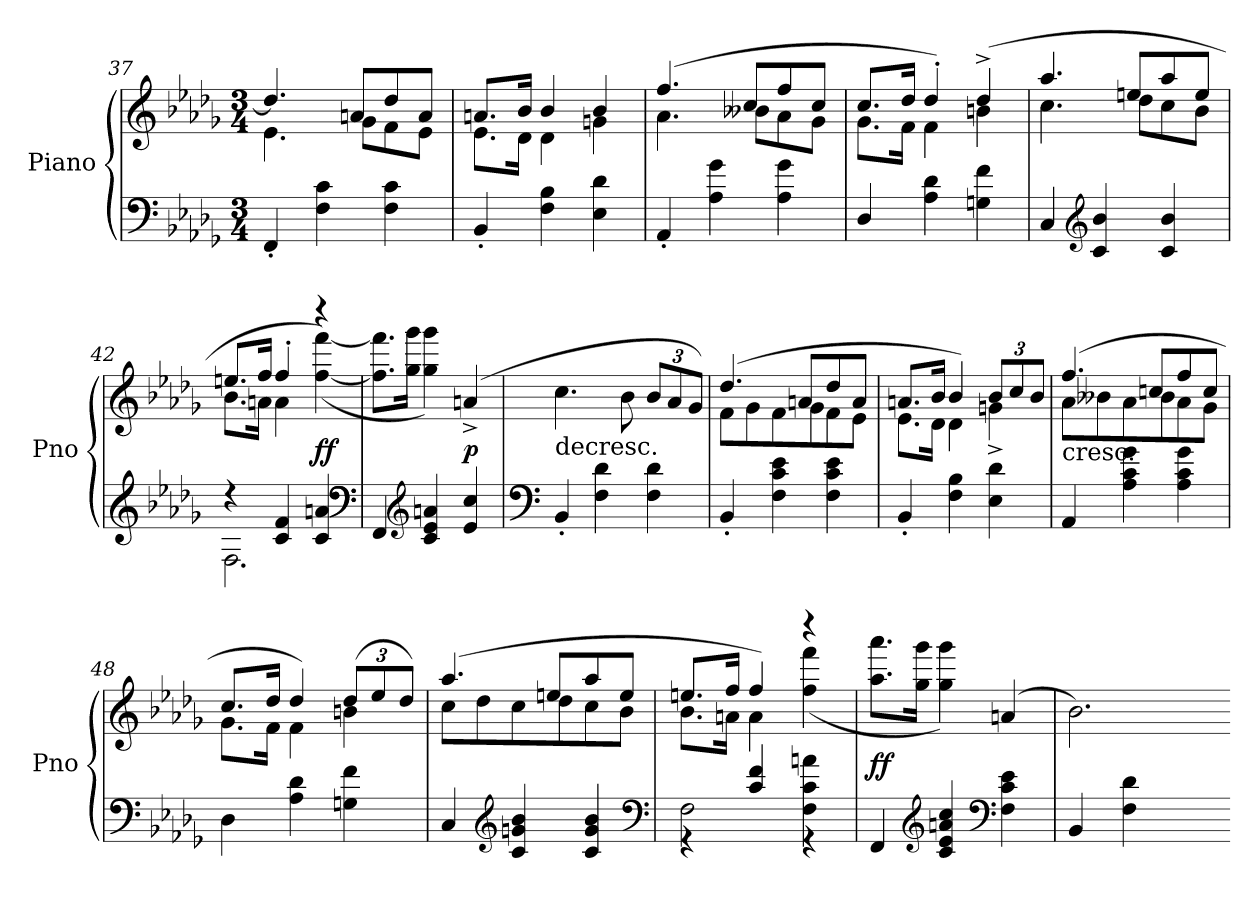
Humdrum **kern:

**kern	**kern	**dynam
*part1	*part1	*part1
*staff2	*staff1	*staff1/2
*I"Piano	*	*
*I'Pno	*	*
*clefF4	*clefG2	*
*k[b-e-a-d-g-]	*k[b-e-a-d-g-]	*
*b-:	*b-:	*
*M3/4	*M3/4	*
=37	=37	=37
*	*^	*
4FF'/	4.dd-/]	4.e-\	.
4F\ 4c\	.	.	.
.	8an/L	8g-\L	.
4F\ 4c\	8dd-/	8f\	.
.	8a/J	8e-\J	.
=38	=38	=38	=38
4BB-'/	8.an/L	8.e-\L	.
.	16b-/Jk	16d-\Jk	.
4F\ 4B-\	4b-/	4d-\	.
4E-\ 4d-\	4b-/	4gn\	.
=39	=39	=39	=39
4AA-'/	(4.ff/	4.a-\	.
4A-\ 4g-\	.	.	.
.	8cc/L	8b--X\L	.
4A-\ 4g-\	8ff/	8a-\	.
.	8cc/J	8g-\J	.
=40	=40	=40	=40
4D-/	8.cc/L	8.g-\L	.
.	16dd-/Jk	16f\Jk	.
4A-\ 4d-\	4dd-'/)	4f\	.
4Gn\ 4f\	(4dd-^/	4bn\	.
=41	=41	=41	=41
4C/	4.aa-/	4.cc\	.
*clefG2	*	*	*
4c/ 4b-/	.	.	.
.	8een/L	8dd-\L	.
4c/ 4b-/	8aa-/	8cc\	.
.	8ee/J	8b-\J	.
=42	=42	=42	=42
*^	*	*	*
4r	2.F\	8.een/L	8.b-\L	.
.	.	16ff/Jk	16an\Jk	.
4c/ 4f/	.	4ff'/	4a\	.
4c/ 4an/	.	4r	([4ff\ [4fff\)	ff
*v	*v	*	*	*
*	*v	*v	*
*clefF4	*	*
=43	=43	=43
4FF/	8.ff]\ 8.fff]\L	.
.	16gg-\ 16ggg-\Jk	.
*clefG2	*	*
4c/ 4e-/ 4an/	4gg-\ 4ggg-\)	.
4e-/ 4cc/	(4an^/	p
=44	=44	=44
*clefF4	*	*
!	!LO:TX:c:t=decresc.	!
4BB-'/	4.cc\	.
4F\ 4d-\	.	.
.	8b-\	.
4F\ 4d-\	12b-/L	.
.	12a-/	.
.	12g-/J)	.
=45	=45	=45
*	*^	*
4BB-'/	(4.dd-/	8f\L	.
.	.	8g-\	.
4F\ 4c\ 4e-\	.	8f\	.
.	8an/L	8g-\	.
4F\ 4c\ 4e-\	8dd-/	8f\	.
.	8a/J	8e-\J	.
=46	=46	=46	=46
4BB-'/	8.an/L	8.e-\L	.
.	16b-/Jk	16d-\Jk	.
4F\ 4B-\	4b-/)	4d-\	.
4E-\ 4d-\	12b-/L	4gn^\	.
.	12cc/	.	.
.	12b-/J	.	.
=47	=47	=47	=47
!	!LO:TX:c:t=cresc.	!	!
4AA-/	(4.ff/	8a-\L	.
.	.	8b--X\	.
4A-\ 4c\ 4g-\	.	8a-\	.
.	8ccn/L	8b--\	.
4A-\ 4c\ 4g-\	8ff/	8a-\	.
.	8cc/J	8g-\J	.
=48	=48	=48	=48
4D-\	8.cc/L	8.g-\L	.
.	16dd-/Jk	16f\Jk	.
4A-\ 4d-\	4dd-/)	4f\	.
4Gn\ 4f\	(12dd-/L	4bn\	.
.	12ee-/	.	.
.	12dd-/J)	.	.
=49	=49	=49	=49
4C/	(4.aa-/	8cc\L	.
.	.	8dd-\	.
*clefG2	*	*	*
4c/ 4gn/ 4b-/	.	8cc\	.
.	8een/L	8dd-\	.
4c/ 4g/ 4b-/	8aa-/	8cc\	.
.	8ee/J	8b-\J	.
*clefF4	*	*	*
=50	=50	=50	=50
*^	*	*	*
2F\	4r	8.een/L	8.b-\L	.
.	.	16ff/Jk	16an\Jk	.
.	4c/ 4f/	4ff/)	4a\	.
4F\ 4c\ 4an\	4r	4r	(4ff\ 4fff\	.
*v	*v	*	*	*
*	*v	*v	*
=51	=51	=51
4FF/	8.aa-\ 8.aaa-\L	ff
.	16gg-\ 16ggg-\Jk	.
*clefG2	*	*
4c/ 4e-/ 4an/ 4cc/	4gg-\ 4ggg-\)	.
*clefF4	*	*
4F\ 4c\ 4e-\	(4an/	.
=52	=52	=52
4BB-/	2.b-\)	.
4F\ 4d-\	.	.
4ryy	.	.
=-	=-	=-
*-	*-	*-
